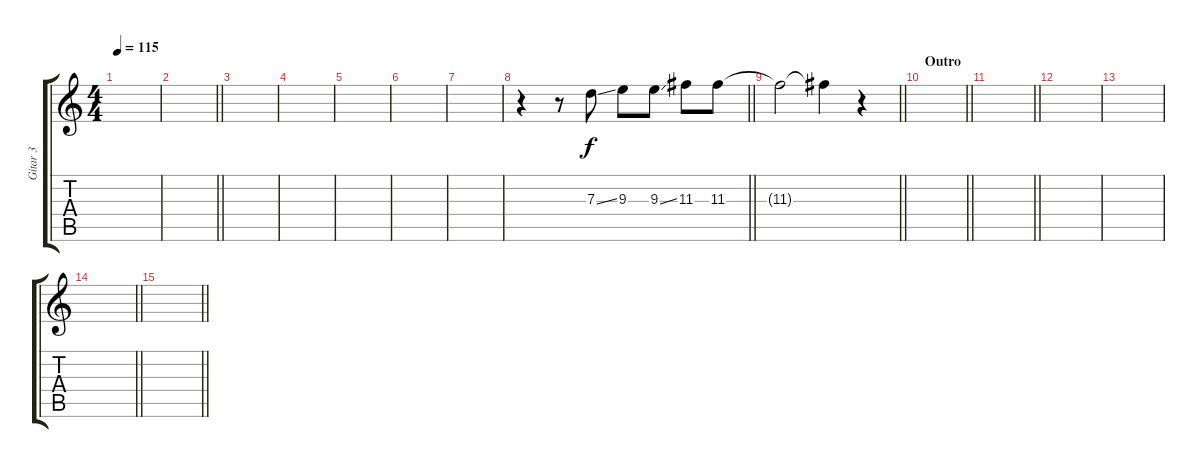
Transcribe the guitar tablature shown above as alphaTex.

\track ("Gitar 3" "Gitar 3") {instrument distortionguitar}
\staff {score tabs}
\tuning (E4 B3 G3 D3 A2 E2) {hide}
\ts (4 4)
\tempo 115
\clef g2
\ks c
|
\barLineRight lightlight
|
|
|
|
|
|
\barLineRight lightlight
r.4 r.8 7.3{ss}.8{volume 9} 9.3.8 9.3{ss}.8 11.3.8 11.3.8 |
\barLineRight lightlight
11.3{t}.2 11.3{t}.4 r.4 |
\section ("" "Outro")
\barLineRight lightlight
|
\barLineRight lightlight
|
|
|
\barLineRight lightlight
|
\barLineRight lightlight
